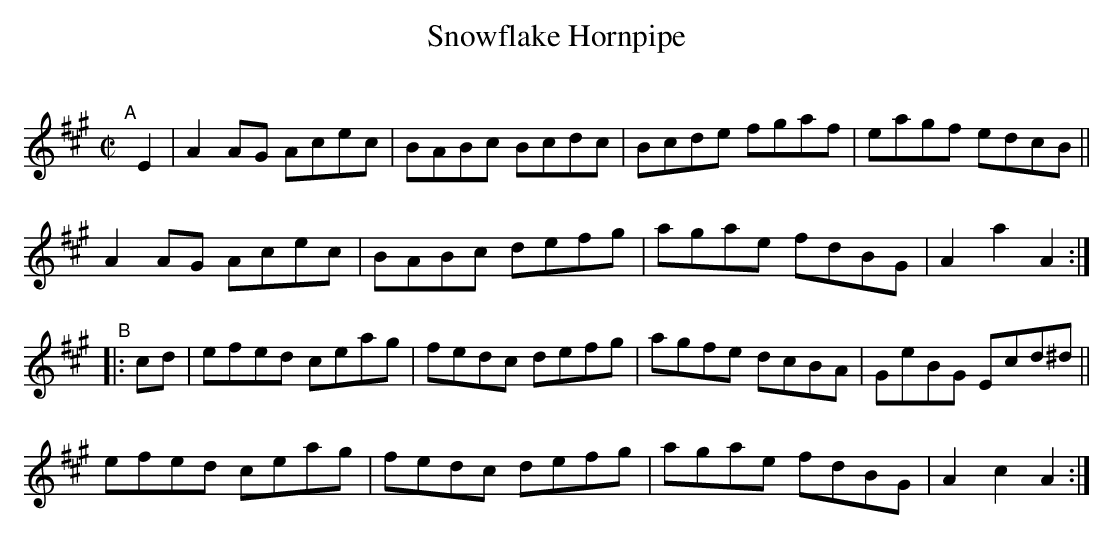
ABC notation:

X:1
T: Snowflake Hornpipe
C:
M: C|
L: 1/8
K: A
"^A"[|] E2 |\
A2AG Acec | BABc Bcdc | Bcde fgaf | eagf edcB ||
A2AG Acec | BABc defg | agae fdBG | A2a2 A2 :|
"^B"|: cd |\
efed ceag | fedc defg | agfe dcBA | GeBG Ecd^d ||
efed ceag | fedc defg | agae fdBG | A2c2 A2 :|
